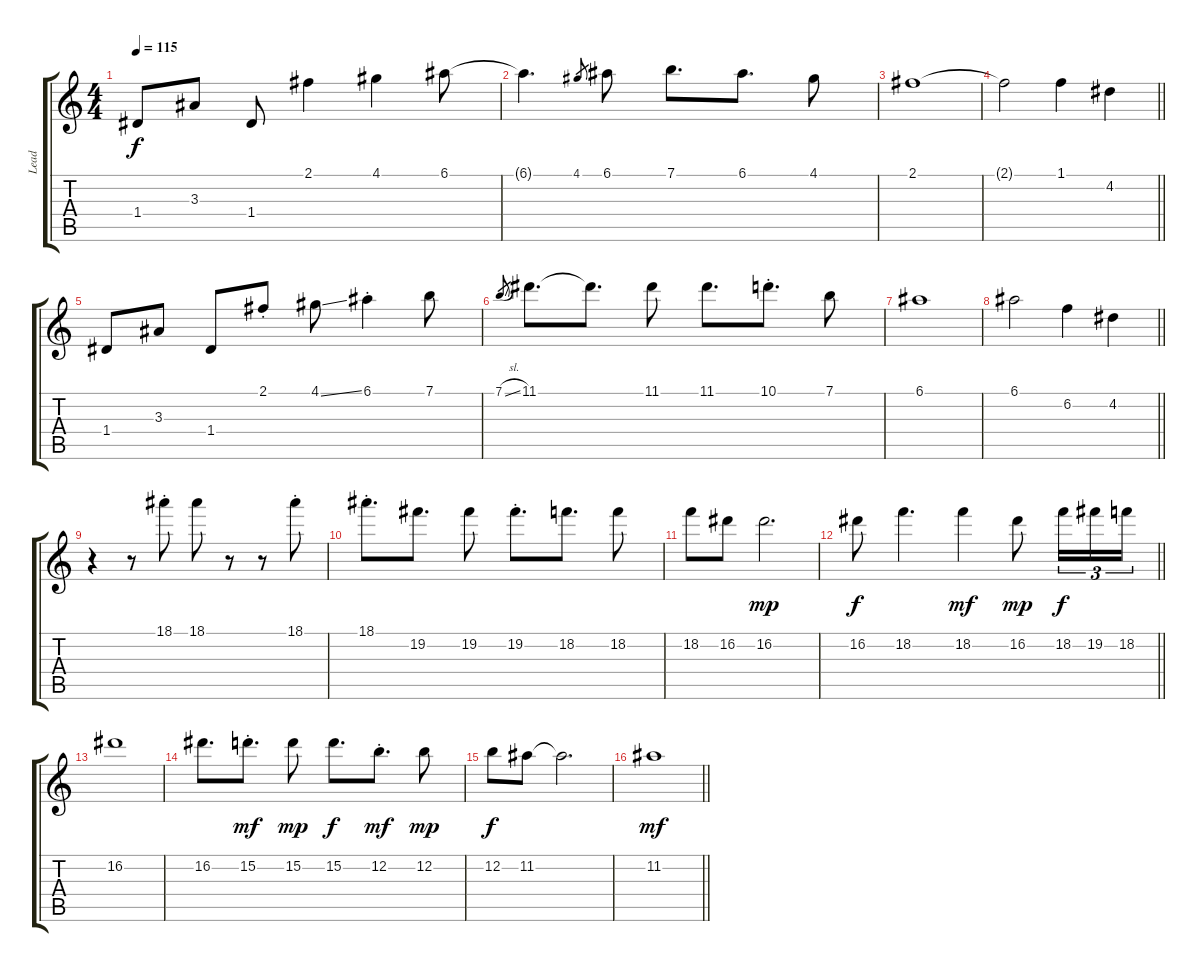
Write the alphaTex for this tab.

\track ("Lead" "Lead") {instrument acousticguitarsteel}
\staff {score tabs}
\tuning (E4 B3 G3 D3 A2 D2) {hide}
\ts (4 4)
\tempo 115
\clef g2
\ks c
1.4.8{dy f} 3.3.8 1.4.8 2.1.4 4.1.4 6.1.8 |
6.1{t}.4{d} 4.1.8{gr} 6.1.8 7.1.8{d} 6.1.8{d} 4.1.8 |
2.1.1 |
\barLineRight lightlight
2.1{t}.2 1.1.4 4.2.4 |
1.4.8 3.3.8 1.4.8 2.1{st}.8 4.1{ss}.8 6.1{st}.4 7.1.8 |
7.1{sl}.8{gr} 11.1.8{d} 11.1{t}.8{d} 11.1.8 11.1.8{d} 10.1{st}.8{d} 7.1.8 |
6.1.1 |
\barLineRight lightlight
6.1.2 6.2.4 4.2.4 |
r.4 r.8 18.1{st}.8 18.1.8 r.8 r.8 18.1{st}.8 |
18.1{st}.8{d} 19.2.8{d} 19.2.8 19.2{st}.8{d} 18.2.8{d} 18.2.8 |
18.2.8 16.2.8 16.2.2{d dy mp} |
\barLineRight lightlight
16.2.8{dy f} 18.2.4{d} 18.2.4{dy mf} 16.2.8{dy mp} 18.2.16{tu (3 2) dy f} 19.2.16{tu (3 2)} 18.2.16{tu (3 2)} |
16.2.1 |
16.2.8{d} 15.2{st}.8{d dy mf} 15.2.8{dy mp} 15.2.8{d dy f} 12.2{st}.8{d dy mf} 12.2.8{dy mp} |
12.2.8{dy f} 11.2.8 11.2{t}.2{d} |
\barLineRight lightlight
11.2.1{dy mf}
